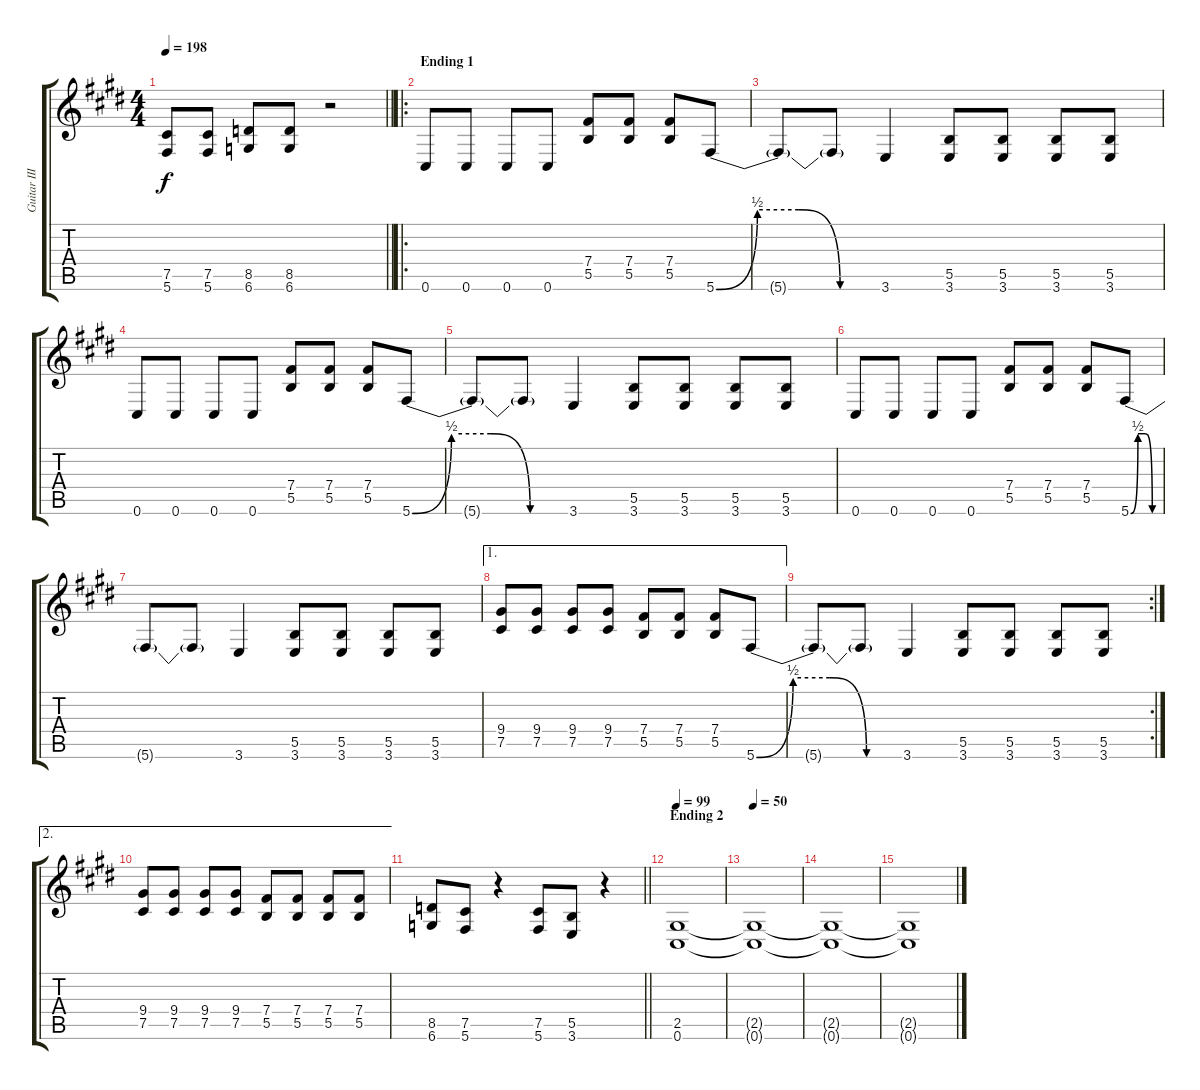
\track ("Guitar III" "Guitar III") {instrument distortionguitar}
\staff {score tabs}
\tuning (Db4 Ab3 E3 B2 Gb2 Db2) {hide}
\ts (4 4)
\tempo 198
\clef g2
\barLineRight lightlight
\ks c#minor
(7.5 5.6).8{dy f} (7.5 5.6).8 (8.5 6.6).8 (8.5 6.6).8 r.2 |
\ro
\section ("" "Ending 1")
0.6.8 0.6.8 0.6.8 0.6.8 (7.4 5.5).8 (7.4 5.5).8 (7.4 5.5).8 5.6{be (custom 0 0 15 2 30 2 45 0 60 0)}.8 |
5.6{t}.8 5.6{t}.8 3.6.4 (5.5 3.6).8 (5.5 3.6).8 (5.5 3.6).8 (5.5 3.6).8 |
0.6.8 0.6.8 0.6.8 0.6.8 (7.4 5.5).8 (7.4 5.5).8 (7.4 5.5).8 5.6{be (custom 0 0 15 2 30 2 45 0 60 0)}.8 |
5.6{t}.8 5.6{t}.8 3.6.4 (5.5 3.6).8 (5.5 3.6).8 (5.5 3.6).8 (5.5 3.6).8 |
0.6.8 0.6.8 0.6.8 0.6.8 (7.4 5.5).8 (7.4 5.5).8 (7.4 5.5).8 5.6{be (custom 0 0 15 2 30 2 45 0 60 0)}.8 |
5.6{t}.8 5.6{t}.8 3.6.4 (5.5 3.6).8 (5.5 3.6).8 (5.5 3.6).8 (5.5 3.6).8 |
\ae 1
(9.4 7.5).8 (9.4 7.5).8 (9.4 7.5).8 (9.4 7.5).8 (7.4 5.5).8 (7.4 5.5).8 (7.4 5.5).8 5.6{be (custom 0 0 15 2 30 2 45 0 60 0)}.8 |
\rc 2
5.6{t}.8 5.6{t}.8 3.6.4 (5.5 3.6).8 (5.5 3.6).8 (5.5 3.6).8 (5.5 3.6).8 |
\ae 2
(9.4 7.5).8 (9.4 7.5).8 (9.4 7.5).8 (9.4 7.5).8 (7.4 5.5).8 (7.4 5.5).8 (7.4 5.5).8 (7.4 5.5).8 |
\barLineRight lightlight
(8.5 6.6).8 (7.5 5.6).8 r.4 (7.5 5.6).8 (5.5 3.6).8 r.4 |
\section ("" "Ending 2")
\tempo 99
(2.5 0.6).1 |
\tempo 50
(2.5{t} 0.6{t}).1 |
(2.5{t} 0.6{t}).1 |
(2.5{t} 0.6{t}).1
